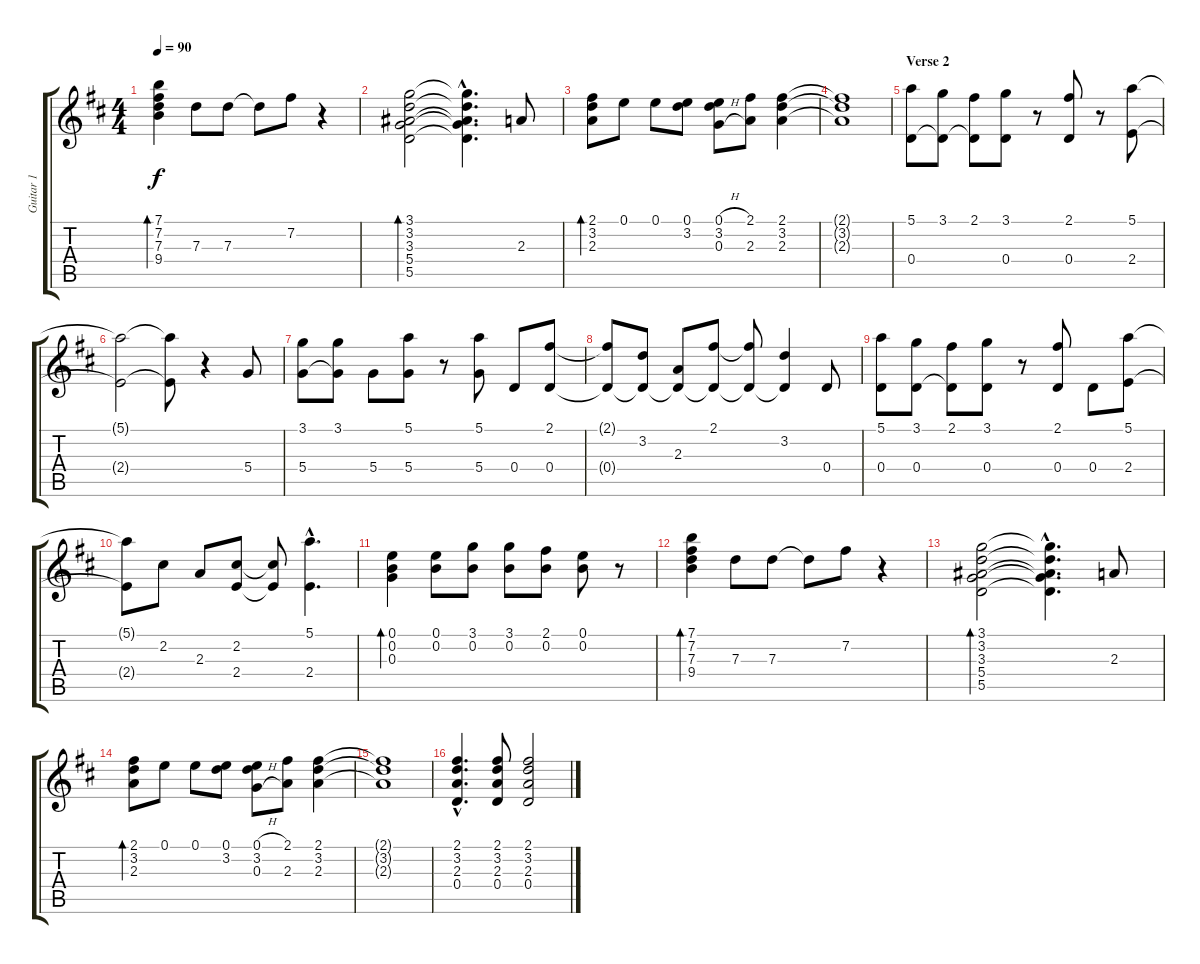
\track ("Guitar 1" "Guitar 1") {instrument acousticguitarsteel}
\staff {score tabs}
\tuning (E4 B3 G3 D3 A2 E2) {hide}
\ts (4 4)
\tempo 90
\clef g2
\ks d
(7.1 7.2 7.3 9.4).4{bd 240 dy f} 7.3.8 7.3.8 7.3{t}.8 7.2.8 r.4 |
(3.1 3.2 3.3 5.4 5.5).2{bd 240} (3.1{hac t} 3.2{hac t} 3.3{hac t} 5.4{hac t} 5.5{hac t}).4{d} 2.3.8 |
(2.1 3.2 2.3).8{bd 240} 0.1.8 0.1.8 (0.1 3.2).8 (0.1{h} 3.2 0.3{h}).8 (2.1 2.3).8 (2.1 3.2 2.3).4 |
(2.1{t} 3.2{t} 2.3{t}).1 |
\section ("" "Verse 2")
(5.1 0.4).8 (3.1 0.4{t}).8 (2.1 0.4{t}).8 (3.1 0.4).8 r.8 (2.1 0.4).8 r.8 (5.1 2.4).8 |
(5.1{t} 2.4{t}).2 (5.1{t} 2.4{t}).8 r.4 5.4.8 |
(3.1 5.4).8 (3.1 5.4{t}).8 5.4.8 (5.1 5.4).8 r.8 (5.1 5.4).8 0.4.8 (2.1 0.4).8 |
(2.1{t} 0.4{t}).8 (3.2 0.4{t}).8 (2.3 0.4{t}).8 (2.1 0.4{t}).8 (2.1{t} 0.4{t}).8 (3.2 0.4{t}).4 0.4.8 |
(5.1 0.4).8 (3.1 0.4).8 (2.1 0.4{t}).8 (3.1 0.4).8 r.8 (2.1 0.4).8 0.4.8 (5.1 2.4).8 |
(5.1{t} 2.4{t}).8 2.2.8 2.3.8 (2.2 2.4).8 (2.2{t} 2.4{t}).8 (5.1{hac} 2.4{hac}).4{d} |
(0.1 0.2 0.3).4{bd 240} (0.1 0.2).8 (3.1 0.2).8 (3.1 0.2).8 (2.1 0.2).8 (0.1 0.2).8 r.8 |
(7.1 7.2 7.3 9.4).4{bd 240} 7.3.8 7.3.8 7.3{t}.8 7.2.8 r.4 |
(3.1 3.2 3.3 5.4 5.5).2{bd 240} (3.1{hac t} 3.2{hac t} 3.3{hac t} 5.4{hac t} 5.5{hac t}).4{d} 2.3.8 |
(2.1 3.2 2.3).8{bd 240} 0.1.8 0.1.8 (0.1 3.2).8 (0.1{h} 3.2 0.3{h}).8 (2.1 2.3).8 (2.1 3.2 2.3).4 |
(2.1{t} 3.2{t} 2.3{t}).1 |
(2.1{hac} 3.2{hac} 2.3{hac} 0.4{hac}).4{d} (2.1 3.2 2.3 0.4).8 (2.1 3.2 2.3 0.4).2
